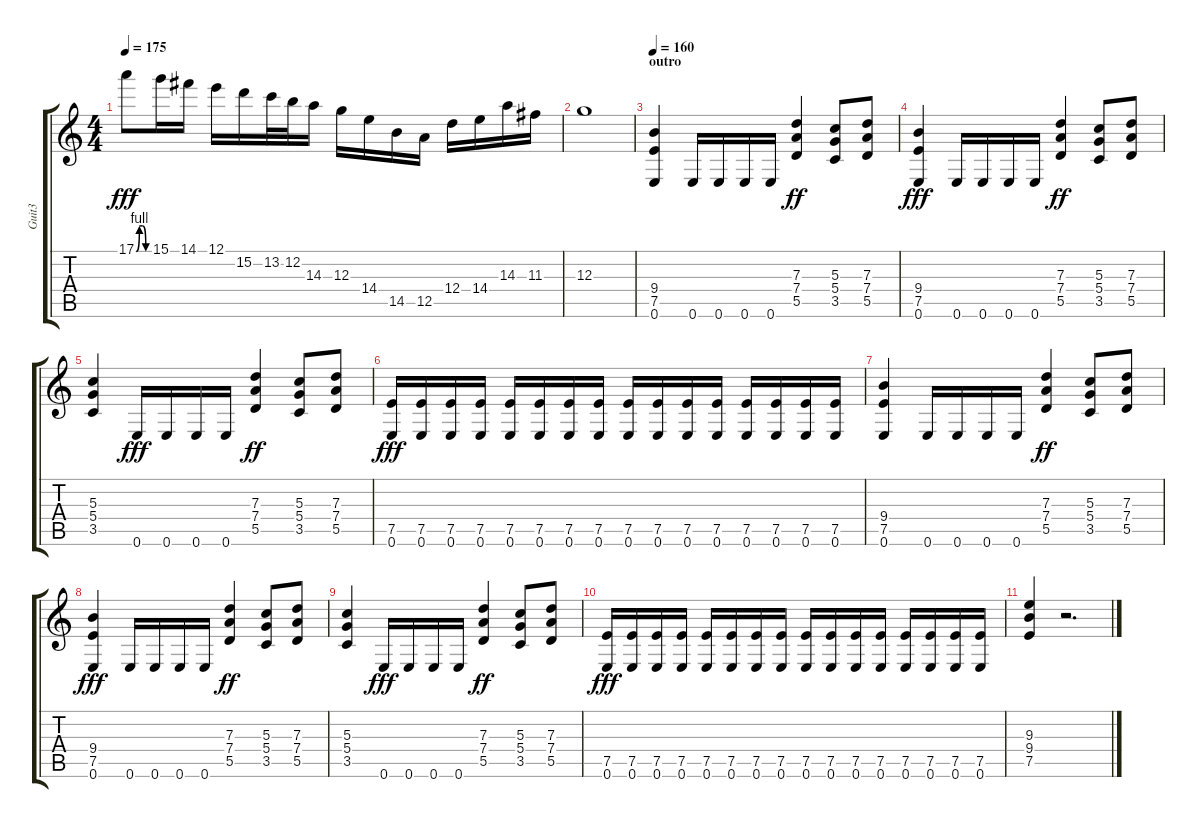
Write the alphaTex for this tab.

\track ("Guit3" "Guit3") {instrument overdrivenguitar}
\staff {score tabs}
\tuning (E4 B3 G3 D3 A2 E2) {hide}
\ts (4 4)
\tempo 175
\clef g2
\ks c
17.1{be (custom 0 0 15 4 30 4 45 0 60 0)}.8{dy fff} 15.1.16 14.1.16 12.1.16 15.2.16 13.2.32 12.2.32 14.3.16 12.3.16 14.4.16 14.5.16 12.5.16 12.4.16 14.4.16 14.3.16 11.3.16 |
12.3.1 |
\section ("" "outro")
\tempo 160
(9.4 7.5 0.6).4{volume 11 instrument overdrivenguitar} 0.6.16 0.6.16 0.6.16 0.6.16 (7.3 7.4 5.5).4{dy ff} (5.3 5.4 3.5).8 (7.3 7.4 5.5).8 |
(9.4 7.5 0.6).4{dy fff} 0.6.16 0.6.16 0.6.16 0.6.16 (7.3 7.4 5.5).4{dy ff} (5.3 5.4 3.5).8 (7.3 7.4 5.5).8 |
(5.3 5.4 3.5).4 0.6.16{dy fff} 0.6.16 0.6.16 0.6.16 (7.3 7.4 5.5).4{dy ff} (5.3 5.4 3.5).8 (7.3 7.4 5.5).8 |
(7.5 0.6).16{dy fff} (7.5 0.6).16 (7.5 0.6).16 (7.5 0.6).16 (7.5 0.6).16 (7.5 0.6).16 (7.5 0.6).16 (7.5 0.6).16 (7.5 0.6).16 (7.5 0.6).16 (7.5 0.6).16 (7.5 0.6).16 (7.5 0.6).16 (7.5 0.6).16 (7.5 0.6).16 (7.5 0.6).16 |
(9.4 7.5 0.6).4 0.6.16 0.6.16 0.6.16 0.6.16 (7.3 7.4 5.5).4{dy ff} (5.3 5.4 3.5).8 (7.3 7.4 5.5).8 |
(9.4 7.5 0.6).4{dy fff} 0.6.16 0.6.16 0.6.16 0.6.16 (7.3 7.4 5.5).4{dy ff} (5.3 5.4 3.5).8 (7.3 7.4 5.5).8 |
(5.3 5.4 3.5).4 0.6.16{dy fff} 0.6.16 0.6.16 0.6.16 (7.3 7.4 5.5).4{dy ff} (5.3 5.4 3.5).8 (7.3 7.4 5.5).8 |
(7.5 0.6).16{dy fff} (7.5 0.6).16 (7.5 0.6).16 (7.5 0.6).16 (7.5 0.6).16 (7.5 0.6).16 (7.5 0.6).16 (7.5 0.6).16 (7.5 0.6).16 (7.5 0.6).16 (7.5 0.6).16 (7.5 0.6).16 (7.5 0.6).16 (7.5 0.6).16 (7.5 0.6).16 (7.5 0.6).16 |
(9.3 9.4 7.5).4 r.2{d}
